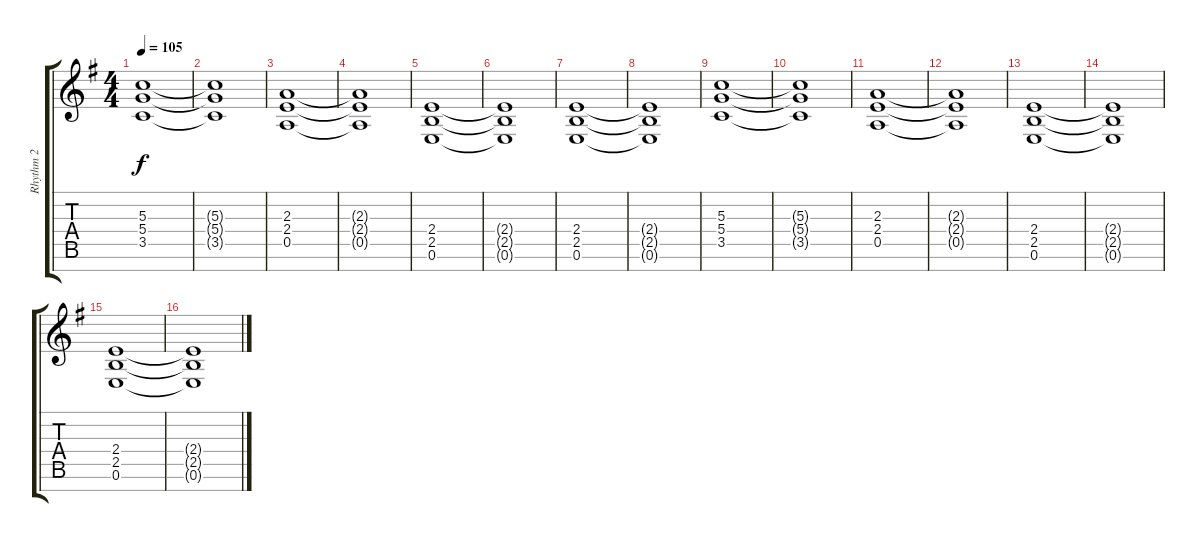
\track ("Rhythm 2" "Rhythm 2") {instrument distortionguitar}
\staff {score tabs}
\tuning (E4 B3 G3 D3 A2 E2 B1) {hide}
\ts (4 4)
\tempo 105
\clef g2
\ks eminor
(5.3 5.4 3.5).1{dy f} |
(5.3{t} 5.4{t} 3.5{t}).1 |
(2.3 2.4 0.5).1 |
(2.3{t} 2.4{t} 0.5{t}).1 |
(2.4 2.5 0.6).1 |
(2.4{t} 2.5{t} 0.6{t}).1 |
(2.4 2.5 0.6).1{volume 9} |
(2.4{t} 2.5{t} 0.6{t}).1 |
(5.3 5.4 3.5).1 |
(5.3{t} 5.4{t} 3.5{t}).1 |
(2.3 2.4 0.5).1{volume 8} |
(2.3{t} 2.4{t} 0.5{t}).1 |
(2.4 2.5 0.6).1 |
(2.4{t} 2.5{t} 0.6{t}).1 |
(2.4 2.5 0.6).1{volume 6} |
(2.4{t} 2.5{t} 0.6{t}).1
